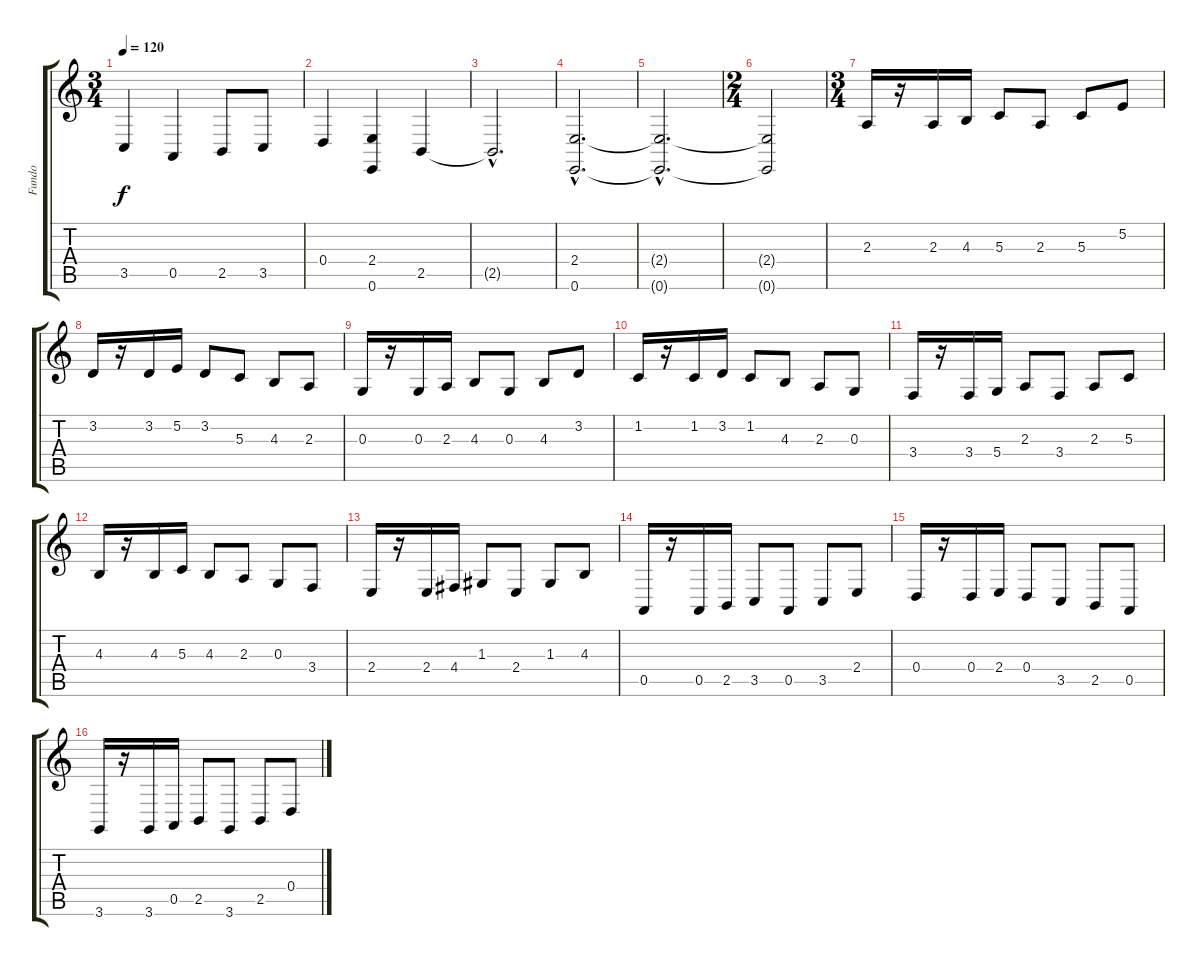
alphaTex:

\track ("Fundo" "Fundo") {instrument stringensemble1}
\staff {score tabs}
\tuning (E4 B3 G3 D3 A2 E2) {hide}
\ts (3 4)
\tempo 120
\clef g2
\ks c
3.5.4{dy f} 0.5.4 2.5.8 3.5.8 |
0.4.4 (2.4 0.6).4 2.5.4 |
2.5{hac t}.2{d} |
(2.4{hac} 0.6{hac}).2{d} |
(2.4{hac t} 0.6{hac t}).2{d} |
\ts (2 4)
(2.4{t} 0.6{t}).2 |
\ts (3 4)
2.3.16 r.16 2.3.16 4.3.16 5.3.8 2.3.8 5.3.8 5.2.8 |
3.2.16 r.16 3.2.16 5.2.16 3.2.8 5.3.8 4.3.8 2.3.8 |
0.3.16 r.16 0.3.16 2.3.16 4.3.8 0.3.8 4.3.8 3.2.8 |
1.2.16 r.16 1.2.16 3.2.16 1.2.8 4.3.8 2.3.8 0.3.8 |
3.4.16 r.16 3.4.16 5.4.16 2.3.8 3.4.8 2.3.8 5.3.8 |
4.3.16 r.16 4.3.16 5.3.16 4.3.8 2.3.8 0.3.8 3.4.8 |
2.4.16 r.16 2.4.16 4.4.16 1.3.8 2.4.8 1.3.8 4.3.8 |
0.5.16 r.16 0.5.16 2.5.16 3.5.8 0.5.8 3.5.8 2.4.8 |
0.4.16 r.16 0.4.16 2.4.16 0.4.8 3.5.8 2.5.8 0.5.8 |
3.6.16 r.16 3.6.16 0.5.16 2.5.8 3.6.8 2.5.8 0.4.8
